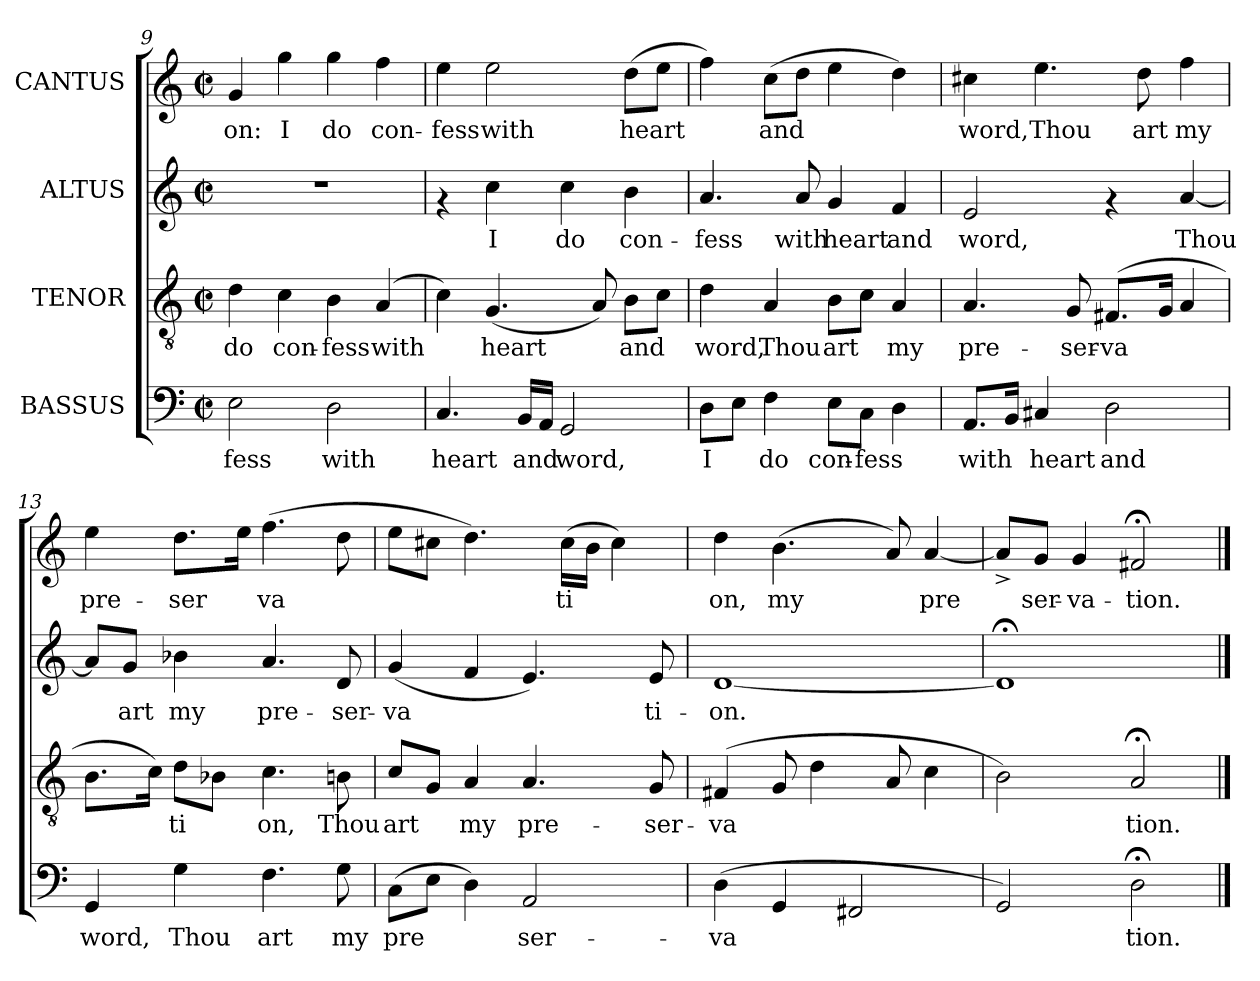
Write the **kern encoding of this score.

**kern	**text	**kern	**text	**kern	**text	**kern	**text
*part4	*part4	*part3	*part3	*part2	*part2	*part1	*part1
*staff4	*staff4	*staff3	*staff3	*staff2	*staff2	*staff1	*staff1
*I"BASSUS	*	*I"TENOR	*	*I"ALTUS	*	*I"CANTUS	*
*clefF4	*	*clefGv2	*	*clefG2	*	*clefG2	*
*k[]	*	*k[]	*	*k[]	*	*k[]	*
*C:	*	*C:	*	*C:	*	*C:	*
*M2/2	*	*M2/2	*	*M2/2	*	*M2/2	*
*met(c|)	*	*met(c|)	*	*met(c|)	*	*met(c|)	*
=9	=9	=9	=9	=9	=9	=9	=9
!	!LO:LY:b:cj	!	!LO:LY:b:cj	!	!	!	!LO:LY:b:cj
2E\	-fess	4d\	do	1r	.	4g/	-on:
!	!	!	!LO:LY:b:cj	!	!	!	!LO:LY:b:cj
.	.	4c\	con-	.	.	4gg\	I
!	!LO:LY:b:cj	!	!LO:LY:b:cj	!	!	!	!LO:LY:b:cj
2D\	with	4B\	-fess	.	.	4gg\	do
!	!	!	!LO:LY:b:cj	!	!	!	!LO:LY:b:cj
.	.	(>4A/	with	.	.	4ff\	con-
=10	=10	=10	=10	=10	=10	=10	=10
!	!LO:LY:b:cj	!	!LO:LY:b:cj	!	!	!	!LO:LY:b:cj
4.C/	heart	4c\)	.	4rf	.	4ee\	-fess
!	!	!	!LO:LY:b:cj	!	!LO:LY:b:cj	!	!LO:LY:b:cj
.	.	(<4.G/	heart	4cc\	I	2ee\	with
!	!LO:LY:b:cj	!	!	!	!	!	!
16BB/L	and	.	.	.	.	.	.
!	!LO:LY:b:cj	!	!	!	!	!	!
16AA/J	.	.	.	.	.	.	.
!	!LO:LY:b:cj	!	!	!	!LO:LY:b:cj	!	!
2GG/	word,	.	.	4cc\	do	.	.
!	!	!	!LO:LY:b:cj	!	!	!	!
.	.	8A/)	.	.	.	.	.
!	!	!	!LO:LY:b:cj	!	!LO:LY:b:cj	!	!LO:LY:b:cj
.	.	8B\L	and	4b\	con-	(>8dd\L	heart
!	!	!	!LO:LY:b:cj	!	!	!	!LO:LY:b:cj
.	.	8c\J	.	.	.	8ee\J	.
=11	=11	=11	=11	=11	=11	=11	=11
!	!LO:LY:b:cj	!	!LO:LY:b:cj	!	!LO:LY:b:cj	!	!LO:LY:b:cj
8D\L	I	4d\	word,	4.a/	-fess	4ff\)	.
!	!LO:LY:b:cj	!	!	!	!	!	!
8E\J	.	.	.	.	.	.	.
!	!LO:LY:b:cj	!	!LO:LY:b:cj	!	!	!	!LO:LY:b:cj
4F\	do	4A/	Thou	.	.	(>8cc\L	and
!	!	!	!	!	!LO:LY:b:cj	!	!LO:LY:b:cj
.	.	.	.	8a/	with	8dd\J	.
!	!LO:LY:b:cj	!	!LO:LY:b:cj	!	!LO:LY:b:cj	!	!LO:LY:b:cj
8E\L	con-	8B\L	art	4g/	heart	4ee\	.
!	!LO:LY:b:cj	!	!LO:LY:b:cj	!	!	!	!
8C\J	-fess	8c\J	.	.	.	.	.
!	!LO:LY:b:cj	!	!LO:LY:b:cj	!	!LO:LY:b:cj	!	!LO:LY:b:cj
4D\	.	4A/	my	4f/	and	4dd\)	.
!!LO:PB:g=z
=12	=12	=12	=12	=12	=12	=12	=12
!	!LO:LY:b:cj	!	!LO:LY:b:cj	!	!LO:LY:b:cj	!	!LO:LY:b:cj
8.AA/L	with	4.A/	pre-	2e/	word,	4cc#X\	word,
!	!LO:LY:b:cj	!	!	!	!	!	!
16BB/J	.	.	.	.	.	.	.
!	!LO:LY:b:cj	!	!	!	!	!	!LO:LY:b:cj
4C#X/	heart	.	.	.	.	4.ee\	Thou
!	!	!	!LO:LY:b:cj	!	!	!	!
.	.	8G/	-ser-	.	.	.	.
!	!LO:LY:b:cj	!	!LO:LY:b:cj	!	!	!	!
2D\	and	(>8.F#X/L	-va-	4rf	.	.	.
!	!	!	!	!	!	!	!LO:LY:b:cj
.	.	.	.	.	.	8dd\	art
!	!	!	!LO:LY:b:cj	!	!	!	!
.	.	16G/J	--	.	.	.	.
!	!	!	!LO:LY:b:cj	!	!LO:LY:b:cj	!	!LO:LY:b:cj
.	.	4A/	--	[<4a/	Thou	4ff\	my
=13	=13	=13	=13	=13	=13	=13	=13
!	!LO:LY:b:cj	!	!LO:LY:b:cj	!	!LO:LY:b:cj	!	!LO:LY:b:cj
4GG/	word,	8.B\L	--	8a/L]	.	4ee\	pre-
!	!	!	!	!	!LO:LY:b:cj	!	!
.	.	.	.	8g/J	art	.	.
!	!	!	!LO:LY:b:cj	!	!	!	!
.	.	16c\J)	--	.	.	.	.
!	!LO:LY:b:cj	!	!LO:LY:b:cj	!	!LO:LY:b:cj	!	!LO:LY:b:cj
4G\	Thou	8d\L	-ti-	4b-X\	my	8.dd\L	-ser-
!	!	!	!LO:LY:b:cj	!	!	!	!
.	.	8B-X\J	--	.	.	.	.
!	!	!	!	!	!	!	!LO:LY:b:cj
.	.	.	.	.	.	16ee\J	--
!	!LO:LY:b:cj	!	!LO:LY:b:cj	!	!LO:LY:b:cj	!	!LO:LY:b:cj
4.F\	art	4.c\	-on,	4.a/	pre-	(>4.ff\	-va-
!	!LO:LY:b:cj	!	!LO:LY:b:cj	!	!LO:LY:b:cj	!	!LO:LY:b:cj
8G\	my	8Bn\	Thou	8d/	-ser-	8dd\	--
=14	=14	=14	=14	=14	=14	=14	=14
!	!LO:LY:b:cj	!	!LO:LY:b:cj	!	!LO:LY:b:cj	!	!LO:LY:b:cj
(>8C\L	pre-	8c/L	art	(<4g/	-va-	8ee\L	--
!	!LO:LY:b:cj	!	!LO:LY:b:cj	!	!	!	!LO:LY:b:cj
8E\J	--	8G/J	.	.	.	8cc#X\J	--
!	!LO:LY:b:cj	!	!LO:LY:b:cj	!	!LO:LY:b:cj	!	!LO:LY:b:cj
4D\)	--	4A/	my	4f/	--	4.dd\)	--
!	!LO:LY:b:cj	!	!LO:LY:b:cj	!	!LO:LY:b:cj	!	!
2AA/	-ser-	4.A/	pre-	4.e/)	--	.	.
!	!	!	!	!	!	!	!LO:LY:b:cj
.	.	.	.	.	.	(>16cc#\L	-ti-
!	!	!	!	!	!	!	!LO:LY:b:cj
.	.	.	.	.	.	16b\J	--
!	!	!	!	!	!	!	!LO:LY:b:cj
.	.	.	.	.	.	4cc#\)	--
!	!	!	!LO:LY:b:cj	!	!LO:LY:b:cj	!	!
.	.	8G/	-ser-	8e/	-ti-	.	.
=15	=15	=15	=15	=15	=15	=15	=15
!	!LO:LY:b:cj	!	!LO:LY:b:cj	!	!LO:LY:b:cj	!	!LO:LY:b:cj
(>4D\	-va-	(>4F#X/	-va-	[<1d	-on.	4dd\	-on,
!	!LO:LY:b:cj	!	!LO:LY:b:cj	!	!	!	!LO:LY:b:cj
4GG/	--	8G/	--	.	.	(>4.b\	my
!	!	!	!LO:LY:b:cj	!	!	!	!
.	.	4d\	--	.	.	.	.
!	!LO:LY:b:cj	!	!	!	!	!	!
2FF#X/	--	.	.	.	.	.	.
!	!	!	!LO:LY:b:cj	!	!	!	!LO:LY:b:cj
.	.	8A/	--	.	.	8a/)	.
!	!	!	!LO:LY:b:cj	!	!	!	!LO:LY:b:cj
.	.	4c\	--	.	.	[<4a/	pre-
=16	=16	=16	=16	=16	=16	=16	=16
!	!LO:LY:b:cj	!	!LO:LY:b:cj	!	!LO:LY:b:cj	!	!LO:LY:b:cj
2GG/)	--	2B\)	--	1d;<]	.	8a^>/L]	--
!	!	!	!	!	!	!	!LO:LY:b:cj
.	.	.	.	.	.	8g/J	-ser-
!	!	!	!	!	!	!	!LO:LY:b:cj
.	.	.	.	.	.	4g/	-va-
!	!LO:LY:b:cj	!	!LO:LY:b:cj	!	!	!	!LO:LY:b:cj
2D;<\	-tion.	2A;</	-tion.	.	.	2f#X;</	-tion.
==	==	==	==	==	==	==	==
*-	*-	*-	*-	*-	*-	*-	*-
